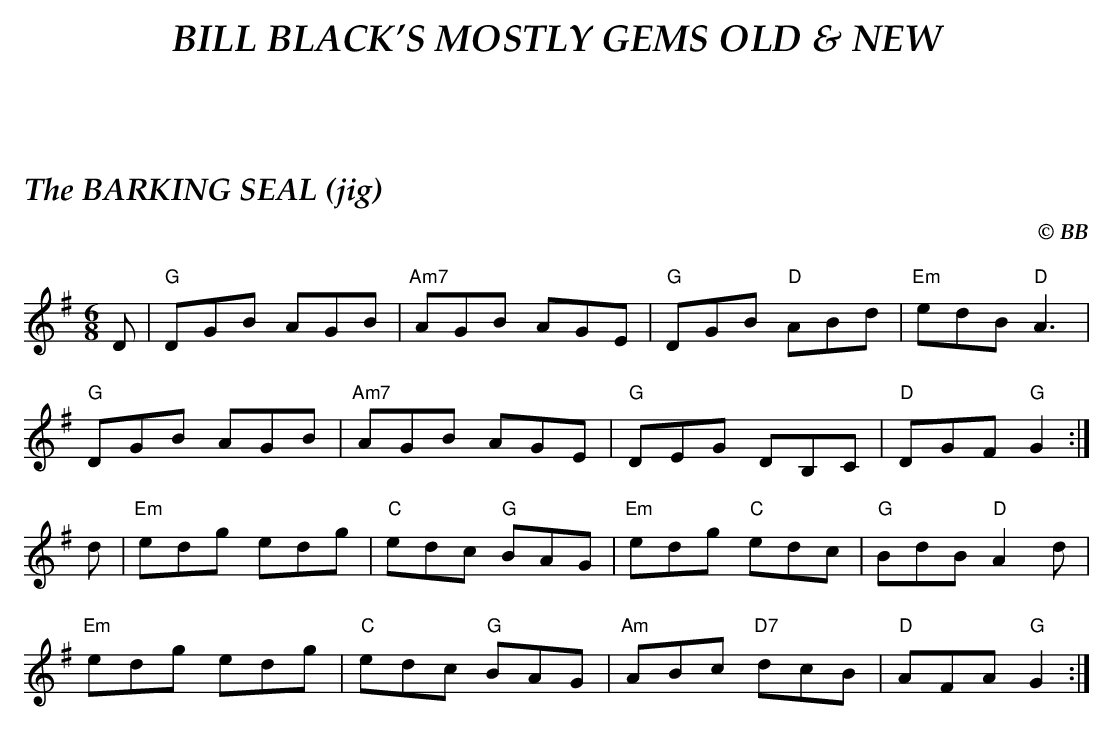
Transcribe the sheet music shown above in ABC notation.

X:1
T:BARKING SEAL (jig), The
C:© BB
Q:1/4=160
L:1/8
M:6/8
K:G
D|"G"DGB AGB|"Am7"AGB AGE|"G"DGB "D"ABd|"Em"edB "D"A3|
"G"DGB AGB|"Am7"AGB AGE|"G"DEG DB,C|"D"DGF "G"G2 :|
d|"Em"edg edg|"C"edc "G"BAG|"Em"edg "C"edc|"G"BdB "D"A2d|
"Em"edg edg|"C"edc "G"BAG|"Am"ABc "D7"dcB|"D"AFA "G"G2 :|
